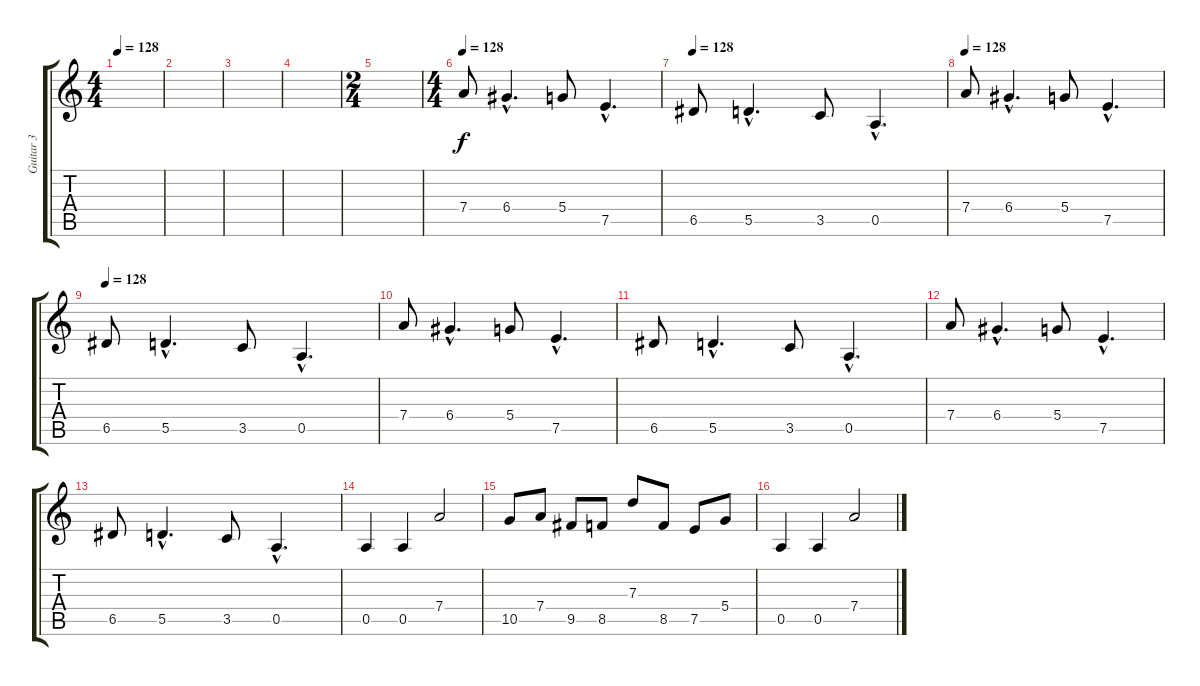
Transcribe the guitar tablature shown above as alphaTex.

\track ("Guitar 3" "Guitar 3") {instrument distortionguitar}
\staff {score tabs}
\tuning (E4 B3 G3 D3 A2 E2) {hide}
\ts (4 4)
\tempo 128
\clef g2
\ks c
|
|
|
|
\ts (2 4)
|
\ts (4 4)
\tempo 128
7.4.8 6.4{hac}.4{d} 5.4.8 7.5{hac}.4{d} |
\tempo 128
6.5.8 5.5{hac}.4{d} 3.5.8 0.5{hac}.4{d} |
\tempo 128
7.4.8 6.4{hac}.4{d} 5.4.8 7.5{hac}.4{d} |
\tempo 128
6.5.8 5.5{hac}.4{d} 3.5.8 0.5{hac}.4{d} |
7.4.8 6.4{hac}.4{d} 5.4.8 7.5{hac}.4{d} |
6.5.8 5.5{hac}.4{d} 3.5.8 0.5{hac}.4{d} |
7.4.8 6.4{hac}.4{d} 5.4.8 7.5{hac}.4{d} |
6.5.8 5.5{hac}.4{d} 3.5.8 0.5{hac}.4{d} |
0.5.4 0.5.4 7.4.2 |
10.5.8 7.4.8 9.5.8 8.5.8 7.3.8 8.5.8 7.5.8 5.4.8 |
0.5.4 0.5.4 7.4.2
